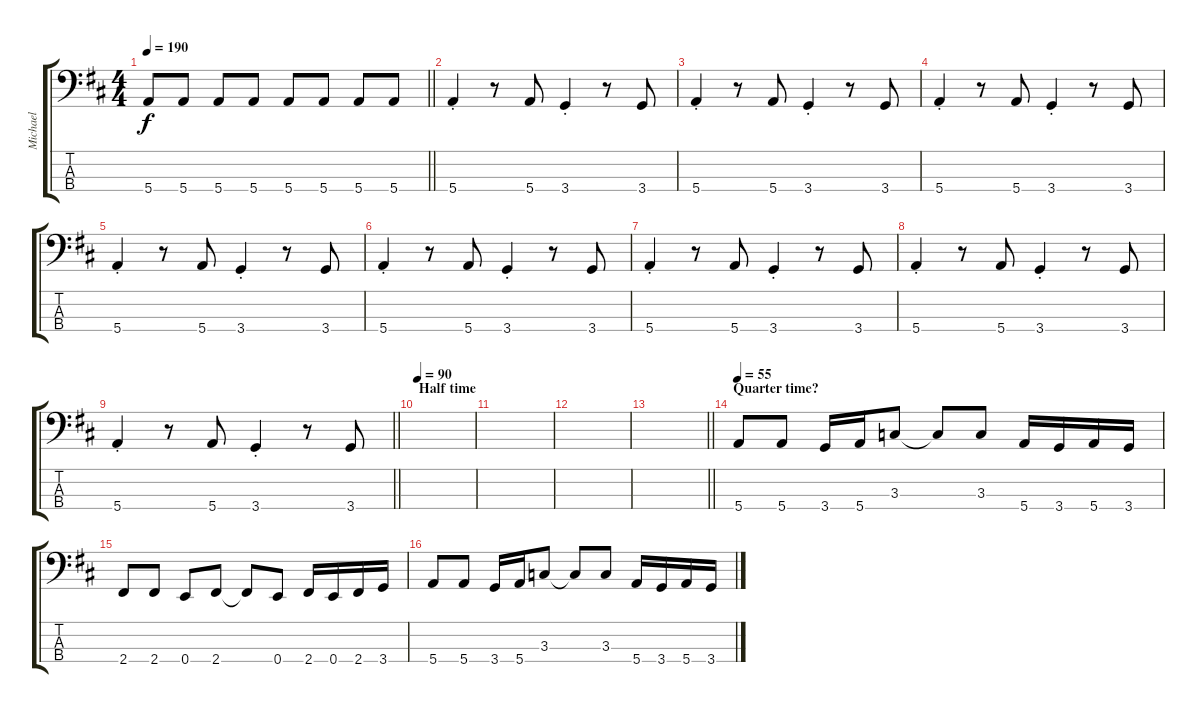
\track ("Michael" "Michael") {instrument electricbassfinger}
\staff {score tabs}
\tuning (G2 D2 A1 E1) {hide}
\ts (4 4)
\tempo 190
\clef f4
\barLineRight lightlight
\ks d
5.4.8{dy f} 5.4.8 5.4.8 5.4.8 5.4.8 5.4.8 5.4.8 5.4.8 |
5.4{st}.4 r.8 5.4.8 3.4{st}.4 r.8 3.4.8 |
5.4{st}.4 r.8 5.4.8 3.4{st}.4 r.8 3.4.8 |
5.4{st}.4 r.8 5.4.8 3.4{st}.4 r.8 3.4.8 |
5.4{st}.4 r.8 5.4.8 3.4{st}.4 r.8 3.4.8 |
5.4{st}.4 r.8 5.4.8 3.4{st}.4 r.8 3.4.8 |
5.4{st}.4 r.8 5.4.8 3.4{st}.4 r.8 3.4.8 |
5.4{st}.4 r.8 5.4.8 3.4{st}.4 r.8 3.4.8 |
\barLineRight lightlight
5.4{st}.4 r.8 5.4.8 3.4{st}.4 r.8 3.4.8 |
\section ("" "Half time")
\tempo 90
|
|
|
\barLineRight lightlight
|
\section ("" "Quarter time?")
\tempo 55
5.4.8 5.4.8 3.4.16 5.4.16 3.3.8 3.3{t}.8 3.3.8 5.4.16 3.4.16 5.4.16 3.4.16 |
2.4.8 2.4.8 0.4.8 2.4.8 2.4{t}.8 0.4.8 2.4.16 0.4.16 2.4.16 3.4.16 |
5.4.8 5.4.8 3.4.16 5.4.16 3.3.8 3.3{t}.8 3.3.8 5.4.16 3.4.16 5.4.16 3.4.16
